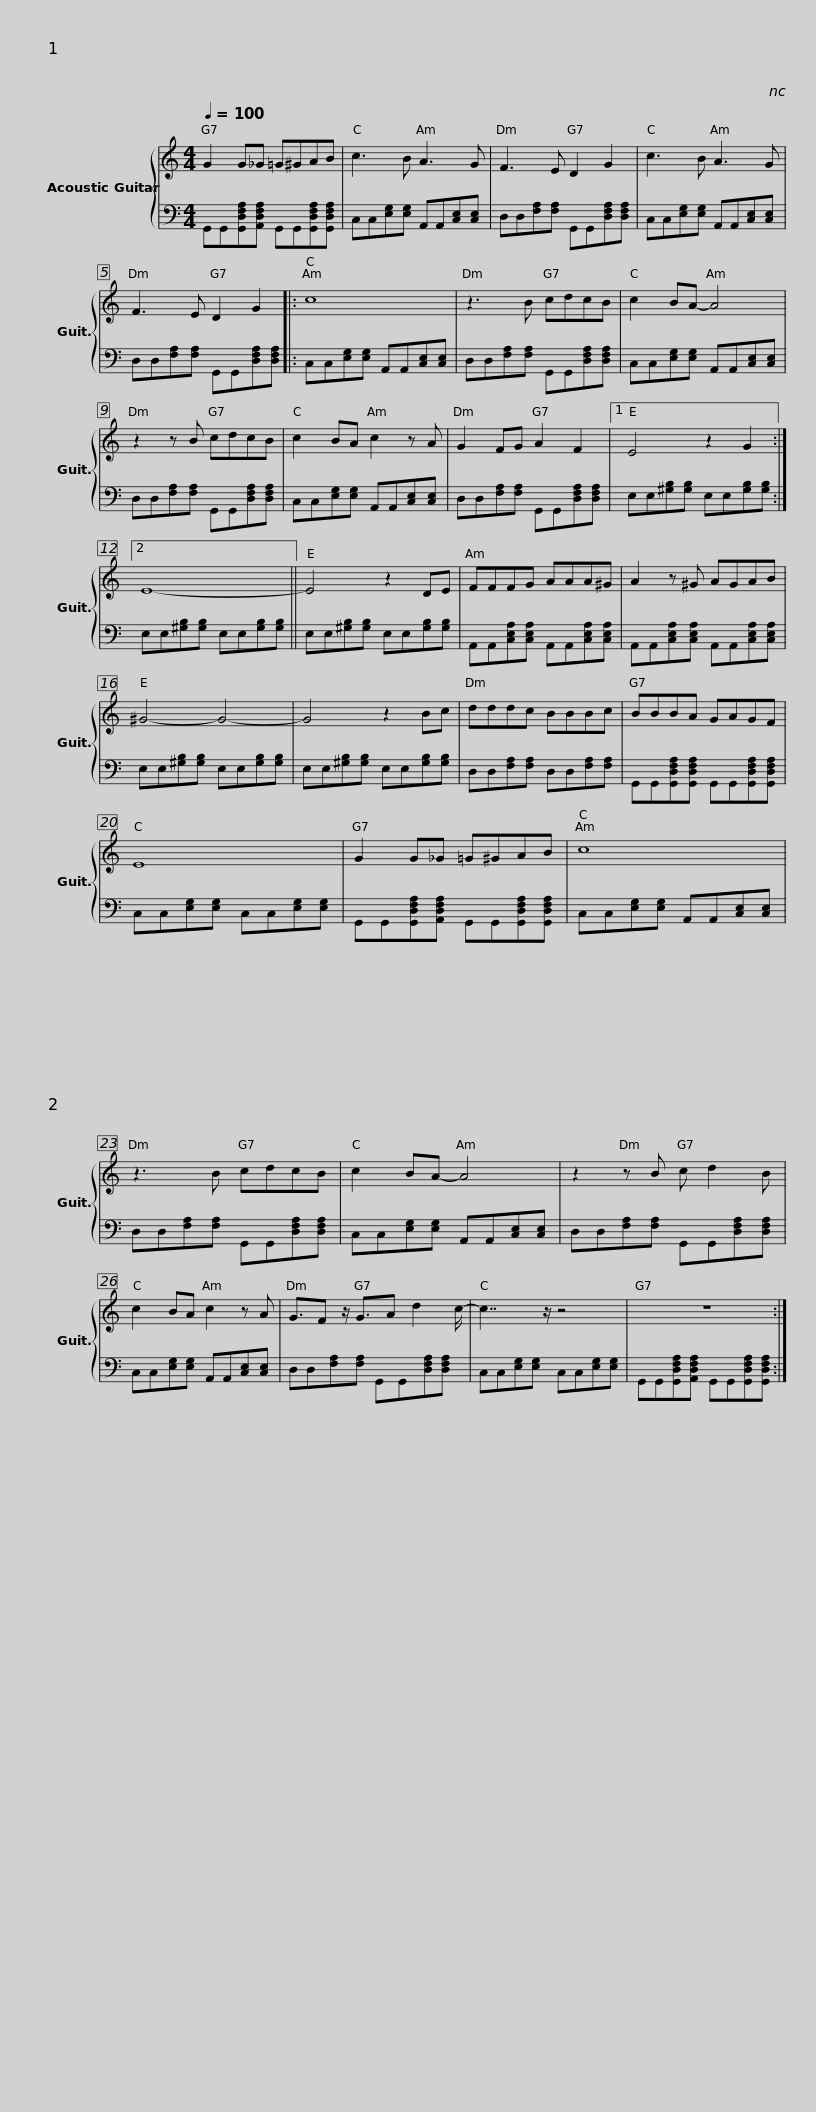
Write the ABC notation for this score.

X:1
%%score { 1 | 2 }
L:1/8
Q:1/4=100
M:4/4
I:linebreak $
K:C
V:1 treble
V:2 bass
V:1
 G2 G_G =G^GAB | c3 B A3 G | F3 E D2 G2 | c3 B A3 G | F3 E D2 G2 |:$ %5
 c8 | z3 B cdcB | c2 BA- A4 | z2 z B cdcB | c2 BA c2 z A |$ %10
 G2 FG A2 F2 |1 E4 z2 G2 :|2 E8- || E4 z2 DE | FFFG AAA^G |$ %15
 A2 z ^G AGAB | ^G4- G4- | G4 z2 Bc | dddc BBBc | BBBA GAGF |$ %20
 E8 | G2 G_G =G^GAB | c8 | z3 B cdcB | c2 BA- A4 |$ %25
 z2 z B c d2 B | c2 BA c2 z A | G3/2F z/ G3/2A d2 c/- | c7/2 z/ z4 |$ z8 :| %30
V:2
 G,,G,,[G,,D,F,A,][A,,D,F,A,] G,,G,,[G,,D,F,A,][G,,D,F,A,] | C,C,[E,G,][E,G,] A,,A,,[C,E,][C,E,] | D,D,[F,A,][F,A,] G,,G,,[D,F,A,][D,F,A,] | C,C,[E,G,][E,G,] A,,A,,[C,E,][C,E,] | D,D,[F,A,][F,A,] G,,G,,[D,F,A,][D,F,A,] |:$ %5
 C,C,[E,G,][E,G,] A,,A,,[C,E,][C,E,] | D,D,[F,A,][F,A,] G,,G,,[D,F,A,][D,F,A,] | C,C,[E,G,][E,G,] A,,A,,[C,E,][C,E,] | D,D,[F,A,][F,A,] G,,G,,[D,F,A,][D,F,A,] | C,C,[E,G,][E,G,] A,,A,,[C,E,][C,E,] |$ %10
 D,D,[F,A,][F,A,] G,,G,,[D,F,A,][D,F,A,] |1 E,E,[^G,B,][G,B,] E,E,[G,B,][G,B,] :|2 E,E,[^G,B,][G,B,] E,E,[G,B,][G,B,] || E,E,[^G,B,][G,B,] E,E,[G,B,][G,B,] | A,,A,,[C,E,A,][C,E,A,] A,,A,,[C,E,A,][C,E,A,] |$ %15
 A,,A,,[C,E,A,][C,E,A,] A,,A,,[C,E,A,][C,E,A,] | E,E,[^G,B,][G,B,] E,E,[G,B,][G,B,] | E,E,[^G,B,][G,B,] E,E,[G,B,][G,B,] | D,D,[F,A,][F,A,] D,D,[F,A,][F,A,] | G,,G,,[G,,D,F,A,][G,,D,F,A,] G,,G,,[G,,D,F,A,][G,,D,F,A,] |$ %20
 C,C,[E,G,][E,G,] C,C,[E,G,][E,G,] | G,,G,,[G,,D,F,A,][A,,D,F,A,] G,,G,,[G,,D,F,A,][G,,D,F,A,] | C,C,[E,G,][E,G,] A,,A,,[C,E,][C,E,] | D,D,[F,A,][F,A,] G,,G,,[D,F,A,][D,F,A,] | C,C,[E,G,][E,G,] A,,A,,[C,E,][C,E,] |$ %25
 D,D,[F,A,][F,A,] G,,G,,[D,F,A,][D,F,A,] | C,C,[E,G,][E,G,] A,,A,,[C,E,][C,E,] | D,D,[F,A,][F,A,] G,,G,,[D,F,A,][D,F,A,] | C,C,[E,G,][E,G,] C,C,[E,G,][E,G,] |$ G,,G,,[G,,D,F,A,][A,,D,F,A,] G,,G,,[G,,D,F,A,][G,,D,F,A,] :| %30
